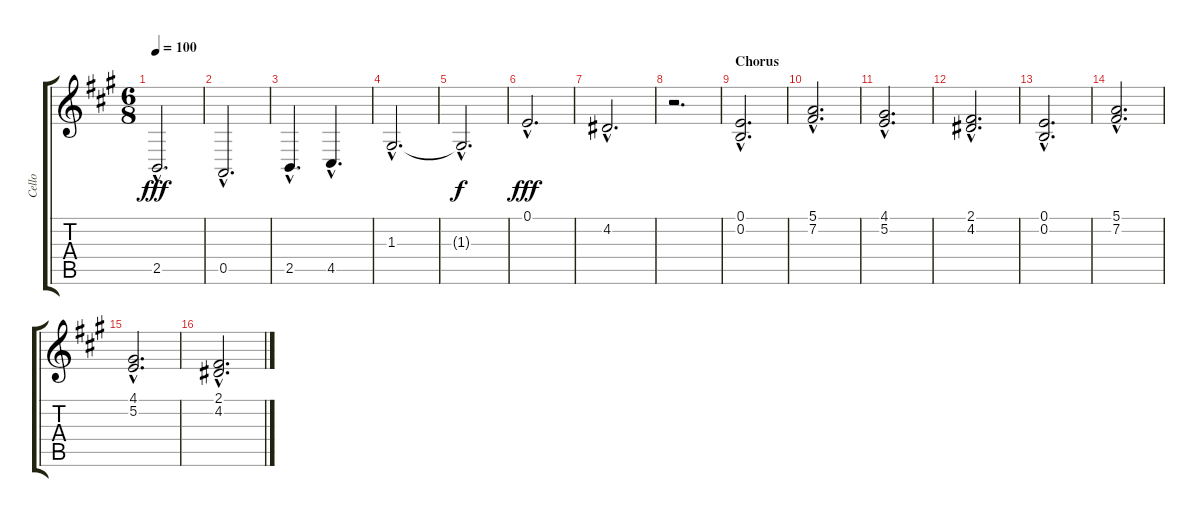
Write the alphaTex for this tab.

\track ("Cello" "Cello") {instrument cello}
\staff {score tabs}
\tuning (E4 B3 G3 D3 A2 E2) {hide}
\ts (6 8)
\tempo 100
\clef g2
\ks a
2.5{hac}.2{d dy fff} |
0.5{hac}.2{d} |
2.5{hac}.4{d} 4.5{hac}.4{d} |
1.3{hac}.2{d} |
1.3{hac t}.2{d dy f} |
0.1{hac}.2{d dy fff} |
4.2{hac}.2{d} |
r.2{d} |
\section ("" "Chorus")
(0.1{hac} 0.2{hac}).2{d} |
(5.1{hac} 7.2{hac}).2{d} |
(4.1{hac} 5.2{hac}).2{d} |
(2.1{hac} 4.2{hac}).2{d} |
(0.1{hac} 0.2{hac}).2{d} |
(5.1{hac} 7.2{hac}).2{d} |
(4.1{hac} 5.2{hac}).2{d} |
(2.1{hac} 4.2{hac}).2{d}
